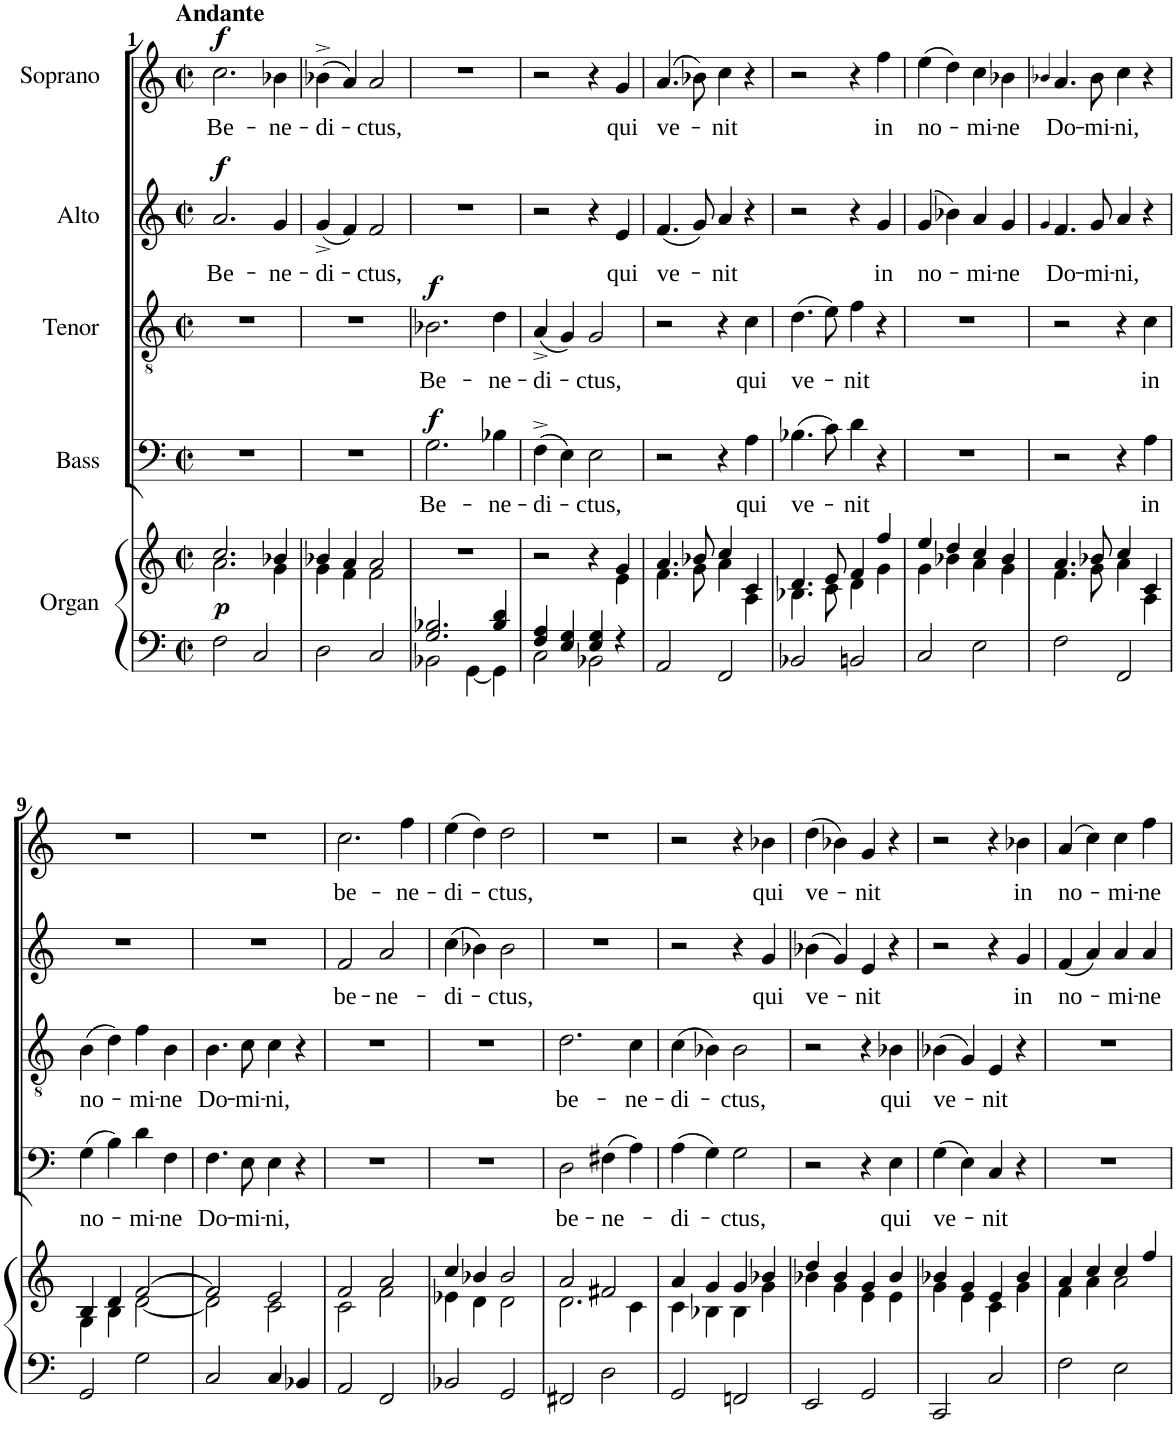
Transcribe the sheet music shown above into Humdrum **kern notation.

**kern	**kern	**dynam	**kern	**text	**dynam	**kern	**text	**dynam	**kern	**text	**dynam	**kern	**text	**dynam
*part5	*part5	*part5	*part4	*part4	*part4	*part3	*part3	*part3	*part2	*part2	*part2	*part1	*part1	*part1
*staff6	*staff5	*staff5/6	*staff4	*staff4	*staff4	*staff3	*staff3	*staff3	*staff2	*staff2	*staff2	*staff1	*staff1	*staff1
*I"Organ	*	*	*I"Bass	*	*	*I"Tenor	*	*	*I"Alto	*	*	*I"Soprano	*	*
*clefF4	*clefG2	*	*clefF4	*	*	*clefGv2	*	*	*clefG2	*	*	*clefG2	*	*
*k[]	*k[]	*	*k[]	*	*	*k[]	*	*	*k[]	*	*	*k[]	*	*
*M2/2	*M2/2	*	*M2/2	*	*	*M2/2	*	*	*M2/2	*	*	*M2/2	*	*
*met(c|)	*met(c|)	*	*met(c|)	*	*	*met(c|)	*	*	*met(c|)	*	*	*met(c|)	*	*
=1	=1	=1	=1	=1	=1	=1	=1	=1	=1	=1	=1	=1	=1	=1
*	*^	*	*	*	*	*	*	*	*	*	*	*	*	*
!	!	!	!	!	!	!	!	!	!	!	!	!	!LO:TX:a:B:t=Andante	!	!
!	!	!	!LO:DY:b	!	!	!	!	!	!	!	!LO:LY:b	!LO:DY:a	!	!LO:LY:b	!LO:DY:a
2F\	2.cc/	2.a\	p	1r	.	.	1r	.	.	2.a/	Be-	f	2.cc\	-Be-	f
2C/	.	.	.	.	.	.	.	.	.	.	.	.	.	.	.
!	!	!	!	!	!	!	!	!	!	!	!LO:LY:b	!	!	!LO:LY:b	!
.	4b-X/	4g\	.	.	.	.	.	.	.	4g/	-ne-	.	4b-X\	-ne-	.
=2	=2	=2	=2	=2	=2	=2	=2	=2	=2	=2	=2	=2	=2	=2	=2
!	!	!	!	!	!	!	!	!	!	!	!LO:LY:b	!	!	!LO:LY:b	!
2D\	4b-X/	4g\	.	1r	.	.	1r	.	.	(4g^/	-di-	.	(4b-X^\	-di-	.
.	4a/	4f\	.	.	.	.	.	.	.	4f/)	.	.	4a/)	.	.
!	!	!	!	!	!	!	!	!	!	!	!LO:LY:b	!	!	!LO:LY:b	!
2C/	2a/	2f\	.	.	.	.	.	.	.	2f/	-ctus,	.	2a/	-ctus,	.
=3	=3	=3	=3	=3	=3	=3	=3	=3	=3	=3	=3	=3	=3	=3	=3
*^	*	*	*	*	*	*	*	*	*	*	*	*	*	*	*
!	!	!	!	!	!	!LO:LY:b	!LO:DY:a	!	!LO:LY:b	!LO:DY:a	!	!	!	!	!	!
*	*	*v	*v	*	*	*	*	*	*	*	*	*	*	*	*	*
2.G/ 2.B-X/	2BB-X\	1r	.	2.G\	Be-	f	2.B-X\	Be-	f	1r	.	.	1r	.	.
.	[4GG\	.	.	.	.	.	.	.	.	.	.	.	.	.	.
!	!	!	!	!	!LO:LY:b	!	!	!LO:LY:b	!	!	!	!	!	!	!
4B-/ 4d/	4GG\]	.	.	4B-X\	-ne-	.	4d\	-ne-	.	.	.	.	.	.	.
=4	=4	=4	=4	=4	=4	=4	=4	=4	=4	=4	=4	=4	=4	=4	=4
*	*	*^	*	*	*	*	*	*	*	*	*	*	*	*	*
!	!	!	!	!	!	!LO:LY:b	!	!	!LO:LY:b	!	!	!	!	!	!	!
4F/ 4A/	2C\	2r	2.ryy	.	(4F^\	-di-	.	(4A^/	-di-	.	2r	.	.	2r	.	.
4E/ 4G/	.	.	.	.	4E\)	.	.	4G/)	.	.	.	.	.	.	.	.
!	!	!	!	!	!	!LO:LY:b	!	!	!LO:LY:b	!	!	!	!	!	!	!
4E/ 4G/	2BB-X\	4r	.	.	2E\	-ctus,	.	2G/	-ctus,	.	4r	.	.	4r	.	.
!	!	!	!	!	!	!	!	!	!	!	!	!LO:LY:b	!	!	!LO:LY:b	!
4r	.	4g/	4e\	.	.	.	.	.	.	.	4e/	qui	.	4g/	qui	.
*v	*v	*	*	*	*	*	*	*	*	*	*	*	*	*	*	*
=5	=5	=5	=5	=5	=5	=5	=5	=5	=5	=5	=5	=5	=5	=5	=5
!	!	!	!	!	!	!	!	!	!	!	!LO:LY:b	!	!	!LO:LY:b	!
2AA/	4.a/	4.f\	.	2r	.	.	2r	.	.	(4.f/	ve-	.	(4.a/	ve-	.
.	8b-X/	8g\	.	.	.	.	.	.	.	8g/)	.	.	8b-X\)	.	.
!	!	!	!	!	!	!	!	!	!	!	!LO:LY:b	!	!	!LO:LY:b	!
2FF/	4cc/	4a\	.	4r	.	.	4r	.	.	4a/	-nit	.	4cc\	-nit	.
!	!	!	!	!	!LO:LY:b	!	!	!LO:LY:b	!	!	!	!	!	!	!
.	4c/	4A\	.	4A\	qui	.	4c\	qui	.	4r	.	.	4r	.	.
=6	=6	=6	=6	=6	=6	=6	=6	=6	=6	=6	=6	=6	=6	=6	=6
!	!	!	!	!	!LO:LY:b	!	!	!LO:LY:b	!	!	!	!	!	!	!
2BB-X/	4.d/	4.B-X\	.	(4.B-X\	ve-	.	(4.d\	ve-	.	2r	.	.	2r	.	.
.	8e/	8c\	.	8c\)	.	.	8e\)	.	.	.	.	.	.	.	.
!	!	!	!	!	!LO:LY:b	!	!	!LO:LY:b	!	!	!	!	!	!	!
2BBn/	4f/	4d\	.	4d\	-nit	.	4f\	-nit	.	4r	.	.	4r	.	.
!	!	!	!	!	!	!	!	!	!	!	!LO:LY:b	!	!	!LO:LY:b	!
.	4ff/	4g\	.	4r	.	.	4r	.	.	4g/	in	.	4ff\	in	.
=7	=7	=7	=7	=7	=7	=7	=7	=7	=7	=7	=7	=7	=7	=7	=7
!	!	!	!	!	!	!	!	!	!	!	!LO:LY:b	!	!	!LO:LY:b	!
2C/	4ee/	4g\	.	1r	.	.	1r	.	.	(4g/	no-	.	(4ee\	no-	.
.	4dd/	4b-X\	.	.	.	.	.	.	.	4b-X\)	.	.	4dd\)	.	.
!	!	!	!	!	!	!	!	!	!	!	!LO:LY:b	!	!	!LO:LY:b	!
2E\	4cc/	4a\	.	.	.	.	.	.	.	4a/	-mi-	.	4cc\	-mi-	.
!	!	!	!	!	!	!	!	!	!	!	!LO:LY:b	!	!	!LO:LY:b	!
.	4b-/	4g\	.	.	.	.	.	.	.	4g/	-ne	.	4b-X\	-ne	.
=8	=8	=8	=8	=8	=8	=8	=8	=8	=8	=8	=8	=8	=8	=8	=8
.	.	.	.	.	.	.	.	.	.	4qg/	.	.	4qb-X/	.	.
!	!	!	!	!	!	!	!	!	!	!	!LO:LY:b	!	!	!LO:LY:b	!
2F\	4.a/	4.f\	.	2r	.	.	2r	.	.	4.f/	Do-	.	4.a/	Do-	.
!	!	!	!	!	!	!	!	!	!	!	!LO:LY:b	!	!	!LO:LY:b	!
.	8b-X/	8g\	.	.	.	.	.	.	.	8g/	-mi-	.	8b-\	-mi-	.
!	!	!	!	!	!	!	!	!	!	!	!LO:LY:b	!	!	!LO:LY:b	!
2FF/	4cc/	4a\	.	4r	.	.	4r	.	.	4a/	-ni,	.	4cc\	-ni,	.
!	!	!	!	!	!LO:LY:b	!	!	!LO:LY:b	!	!	!	!	!	!	!
.	4c/	4A\	.	4A\	in	.	4c\	in	.	4r	.	.	4r	.	.
!!LO:LB:g=z
=9	=9	=9	=9	=9	=9	=9	=9	=9	=9	=9	=9	=9	=9	=9	=9
!	!	!	!	!	!LO:LY:b	!	!	!LO:LY:b	!	!	!	!	!	!	!
2GG/	4B/	4G\	.	(4G\	no-	.	(4B\	no-	.	1r	.	.	1r	.	.
.	4d/	4B\	.	4B\)	.	.	4d\)	.	.	.	.	.	.	.	.
!	!	!	!	!	!LO:LY:b	!	!	!LO:LY:b	!	!	!	!	!	!	!
2G\	[2f/	[2d\	.	4d\	-mi-	.	4f\	-mi-	.	.	.	.	.	.	.
!	!	!	!	!	!LO:LY:b	!	!	!LO:LY:b	!	!	!	!	!	!	!
.	.	.	.	4F\	-ne	.	4B\	-ne	.	.	.	.	.	.	.
=10	=10	=10	=10	=10	=10	=10	=10	=10	=10	=10	=10	=10	=10	=10	=10
!	!	!	!	!	!LO:LY:b	!	!	!LO:LY:b	!	!	!	!	!	!	!
2C/	2f/]	2d\]	.	4.F\	Do-	.	4.B\	Do-	.	1r	.	.	1r	.	.
!	!	!	!	!	!LO:LY:b	!	!	!LO:LY:b	!	!	!	!	!	!	!
.	.	.	.	8E\	-mi-	.	8c\	-mi-	.	.	.	.	.	.	.
!	!	!	!	!	!LO:LY:b	!	!	!LO:LY:b	!	!	!	!	!	!	!
4C/	2e/	2c\	.	4E\	-ni,	.	4c\	-ni,	.	.	.	.	.	.	.
4BB-X/	.	.	.	4r	.	.	4r	.	.	.	.	.	.	.	.
=11	=11	=11	=11	=11	=11	=11	=11	=11	=11	=11	=11	=11	=11	=11	=11
!	!	!	!	!	!	!	!	!	!	!	!LO:LY:b	!	!	!LO:LY:b	!
2AA/	2f/	2c\	.	1r	.	.	1r	.	.	2f/	be-	.	2.cc\	be-	.
!	!	!	!	!	!	!	!	!	!	!	!LO:LY:b	!	!	!	!
2FF/	2a/	2f\	.	.	.	.	.	.	.	2a/	-ne-	.	.	.	.
!	!	!	!	!	!	!	!	!	!	!	!	!	!	!LO:LY:b	!
.	.	.	.	.	.	.	.	.	.	.	.	.	4ff\	-ne-	.
=12	=12	=12	=12	=12	=12	=12	=12	=12	=12	=12	=12	=12	=12	=12	=12
!	!	!	!	!	!	!	!	!	!	!	!LO:LY:b	!	!	!LO:LY:b	!
2BB-X/	4cc/	4e-X\	.	1r	.	.	1r	.	.	(4cc\	-di-	.	(4ee\	-di-	.
.	4b-X/	4d\	.	.	.	.	.	.	.	4b-X\)	.	.	4dd\)	.	.
!	!	!	!	!	!	!	!	!	!	!	!LO:LY:b	!	!	!LO:LY:b	!
2GG/	2b-/	2d\	.	.	.	.	.	.	.	2b-\	-ctus,	.	2dd\	-ctus,	.
=13	=13	=13	=13	=13	=13	=13	=13	=13	=13	=13	=13	=13	=13	=13	=13
!	!	!	!	!	!LO:LY:b	!	!	!LO:LY:b	!	!	!	!	!	!	!
2FF#X/	2a/	2.d\	.	2D\	be-	.	2.d\	be-	.	1r	.	.	1r	.	.
!	!	!	!	!	!LO:LY:b	!	!	!	!	!	!	!	!	!	!
2D\	2f#X/	.	.	(4F#X\	-ne-	.	.	.	.	.	.	.	.	.	.
!	!	!	!	!	!	!	!	!LO:LY:b	!	!	!	!	!	!	!
.	.	4c\	.	4A\)	.	.	4c\	-ne-	.	.	.	.	.	.	.
=14	=14	=14	=14	=14	=14	=14	=14	=14	=14	=14	=14	=14	=14	=14	=14
!	!	!	!	!	!LO:LY:b	!	!	!LO:LY:b	!	!	!	!	!	!	!
2GG/	4a/	4c\	.	(4A\	-di-	.	(4c\	-di-	.	2r	.	.	2r	.	.
.	4g/	4B-X\	.	4G\)	.	.	4B-X\)	.	.	.	.	.	.	.	.
!	!	!	!	!	!LO:LY:b	!	!	!LO:LY:b	!	!	!	!	!	!	!
2FFn/	4g/	4B-\	.	2G\	-ctus,	.	2B-\	-ctus,	.	4r	.	.	4r	.	.
!	!	!	!	!	!	!	!	!	!	!	!LO:LY:b	!	!	!LO:LY:b	!
.	4b-X/	4g\	.	.	.	.	.	.	.	4g/	qui	.	4b-X\	qui	.
=15	=15	=15	=15	=15	=15	=15	=15	=15	=15	=15	=15	=15	=15	=15	=15
!	!	!	!	!	!	!	!	!	!	!	!LO:LY:b	!	!	!LO:LY:b	!
2EE/	4dd/	4b-X\	.	2r	.	.	2r	.	.	(4b-X\	ve-	.	(4dd\	ve-	.
.	4b-/	4g\	.	.	.	.	.	.	.	4g/)	.	.	4b-X\)	.	.
!	!	!	!	!	!	!	!	!	!	!	!LO:LY:b	!	!	!LO:LY:b	!
2GG/	4g/	4e\	.	4r	.	.	4r	.	.	4e/	-nit	.	4g/	-nit	.
!	!	!	!	!	!LO:LY:b	!	!	!LO:LY:b	!	!	!	!	!	!	!
.	4b-/	4e\	.	4E\	qui	.	4B-X\	qui	.	4r	.	.	4r	.	.
=16	=16	=16	=16	=16	=16	=16	=16	=16	=16	=16	=16	=16	=16	=16	=16
!	!	!	!	!	!LO:LY:b	!	!	!LO:LY:b	!	!	!	!	!	!	!
2CC/	4b-X/	4g\	.	(4G\	ve-	.	(4B-X\	ve-	.	2r	.	.	2r	.	.
.	4g/	4e\	.	4E\)	.	.	4G/)	.	.	.	.	.	.	.	.
!	!	!	!	!	!LO:LY:b	!	!	!LO:LY:b	!	!	!	!	!	!	!
2C/	4e/	4c\	.	4C/	-nit	.	4E/	-nit	.	4r	.	.	4r	.	.
!	!	!	!	!	!	!	!	!	!	!	!LO:LY:b	!	!	!LO:LY:b	!
.	4b-/	4g\	.	4r	.	.	4r	.	.	4g/	in	.	4b-X\	in	.
=17	=17	=17	=17	=17	=17	=17	=17	=17	=17	=17	=17	=17	=17	=17	=17
!	!	!	!	!	!	!	!	!	!	!	!LO:LY:b	!	!	!LO:LY:b	!
2F\	4a/	4f\	.	1r	.	.	1r	.	.	(4f/	no-	.	(4a/	no-	.
.	4cc/	4a\	.	.	.	.	.	.	.	4a/)	.	.	4cc\)	.	.
!	!	!	!	!	!	!	!	!	!	!	!LO:LY:b	!	!	!LO:LY:b	!
2E\	4cc/	2a\	.	.	.	.	.	.	.	4a/	-mi-	.	4cc\	-mi-	.
!	!	!	!	!	!	!	!	!	!	!	!LO:LY:b	!	!	!LO:LY:b	!
.	4ff/	.	.	.	.	.	.	.	.	4a/	-ne	.	4ff\	-ne	.
*	*v	*v	*	*	*	*	*	*	*	*	*	*	*	*	*
=	=	=	=	=	=	=	=	=	=	=	=	=	=	=
*-	*-	*-	*-	*-	*-	*-	*-	*-	*-	*-	*-	*-	*-	*-
